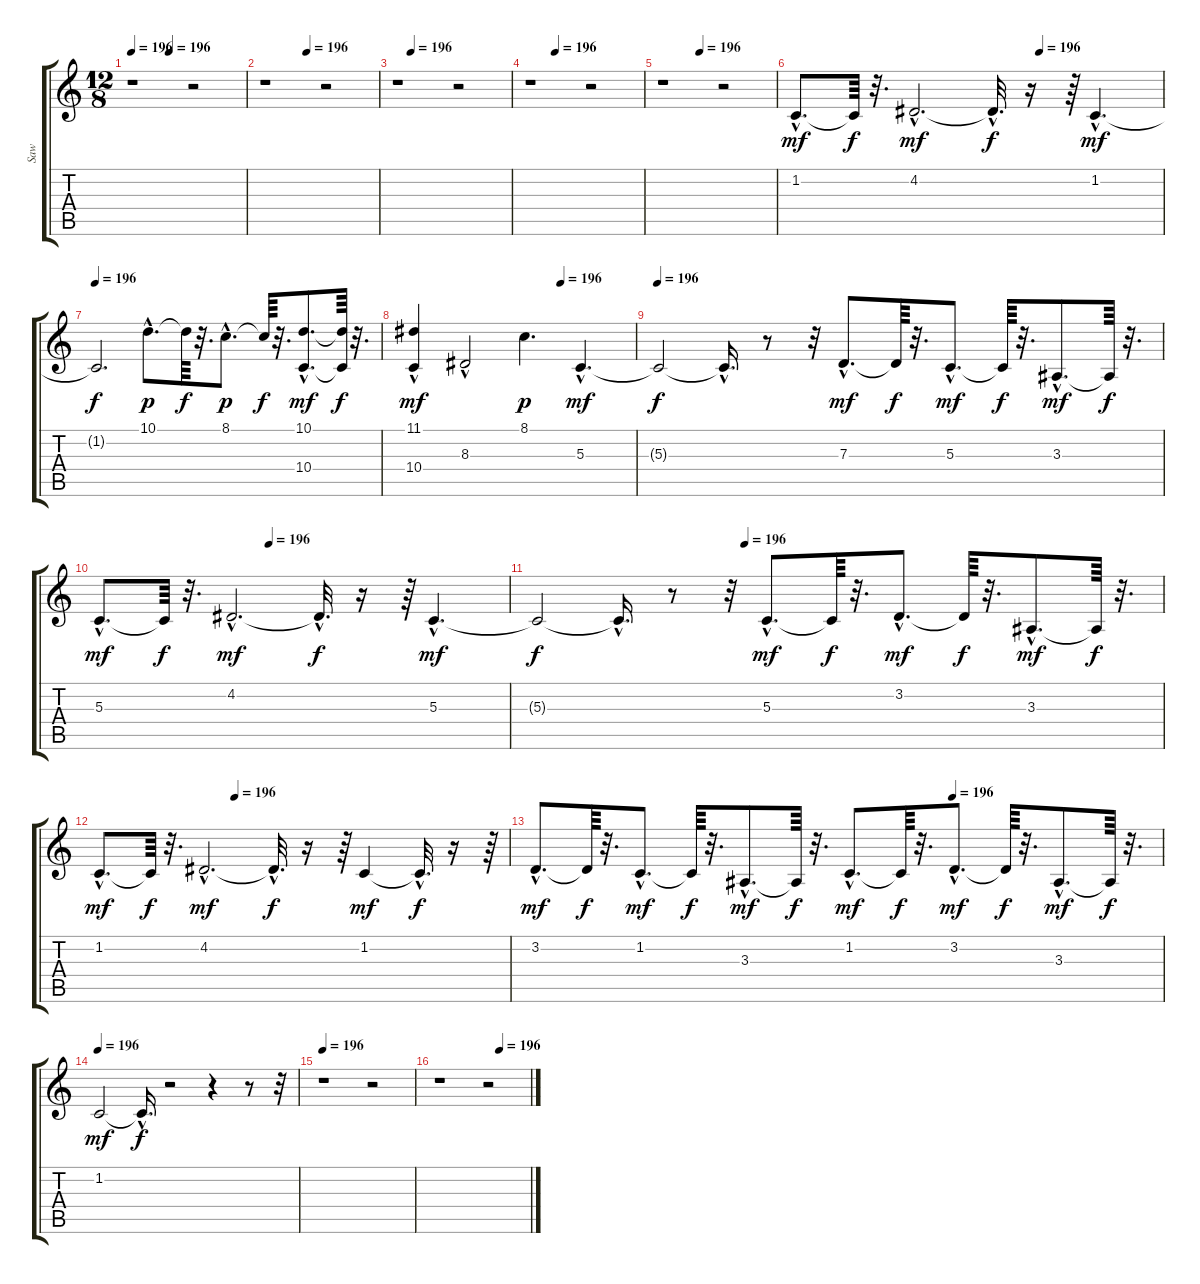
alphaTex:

\track ("Saw" "Saw") {instrument lead2sawtooth}
\staff {score tabs}
\tuning (E4 B3 G3 D3 A2 E2) {hide}
\ts (12 8)
\tempo 196
\tempo (196 0.3333333333333333)
\clef g2
\ks c
r.1{dy f} r.2 |
\tempo (196 0.375)
r.1 r.2 |
\tempo (196 0.125)
r.1 r.2 |
\tempo (196 0.22916666666666666)
r.1 r.2 |
\tempo (196 0.3333333333333333)
r.1 r.2 |
\tempo (196 0.6666666666666666)
1.2{hac}.8{d dy mf} 1.2{t}.64{dy f} r.32{d} 4.2{hac}.2{d dy mf} 4.2{hac t}.32{d dy f} r.16 r.64 1.2{hac}.4{d dy mf} |
\tempo 196
1.2{t}.2{d dy f} 10.1{hac}.8{d dy p} 10.1{t}.64{dy f} r.32{d} 8.1{hac}.8{d dy p} 8.1{t}.64{dy f} r.32{d} (10.1{hac} 10.4{hac}).8{d dy mf} (10.1{t} 10.4{t}).64{dy f} r.32{d} |
\tempo (196 0.6666666666666666)
(11.1 10.4{hac}).4{dy mf} 8.3{hac}.2 8.1.4{d dy p} 5.3{hac}.4{d dy mf} |
\tempo 196
5.3{t}.2{dy f} 5.3{hac t}.16{d} r.8 r.32 7.3{hac}.8{d dy mf} 7.3{t}.64{dy f} r.32{d} 5.3{hac}.8{d dy mf} 5.3{t}.64{dy f} r.32{d} 3.3{hac}.8{d dy mf} 3.3{t}.64{dy f} r.32{d} |
\tempo (196 0.4166666666666667)
5.3{hac}.8{d dy mf} 5.3{t}.64{dy f} r.32{d} 4.2{hac}.2{d dy mf} 4.2{hac t}.32{d dy f} r.16 r.64 5.3{hac}.4{d dy mf} |
\tempo (196 0.3333333333333333)
5.3{t}.2{dy f} 5.3{hac t}.16{d} r.8 r.32 5.3{hac}.8{d dy mf} 5.3{t}.64{dy f} r.32{d} 3.2{hac}.8{d dy mf} 3.2{t}.64{dy f} r.32{d} 3.3{hac}.8{d dy mf} 3.3{t}.64{dy f} r.32{d} |
\tempo (196 0.3333333333333333)
1.2{hac}.8{d dy mf} 1.2{t}.64{dy f} r.32{d} 4.2{hac}.2{d dy mf} 4.2{hac t}.32{d dy f} r.16 r.64 1.2.4{dy mf} 1.2{hac t}.32{d dy f} r.16 r.64 |
\tempo (196 0.6666666666666666)
3.2{hac}.8{d dy mf} 3.2{t}.64{dy f} r.32{d} 1.2{hac}.8{d dy mf} 1.2{t}.64{dy f} r.32{d} 3.3{hac}.8{d dy mf} 3.3{t}.64{dy f} r.32{d} 1.2{hac}.8{d dy mf} 1.2{t}.64{dy f} r.32{d} 3.2{hac}.8{d dy mf} 3.2{t}.64{dy f} r.32{d} 3.3{hac}.8{d dy mf} 3.3{t}.64{dy f} r.32{d} |
\tempo 196
1.2.2{dy mf} 1.2{hac t}.16{d dy f} r.2 r.4 r.8 r.32 |
\tempo 196
r.1 r.2 |
\tempo (196 0.6666666666666666)
r.1 r.2
